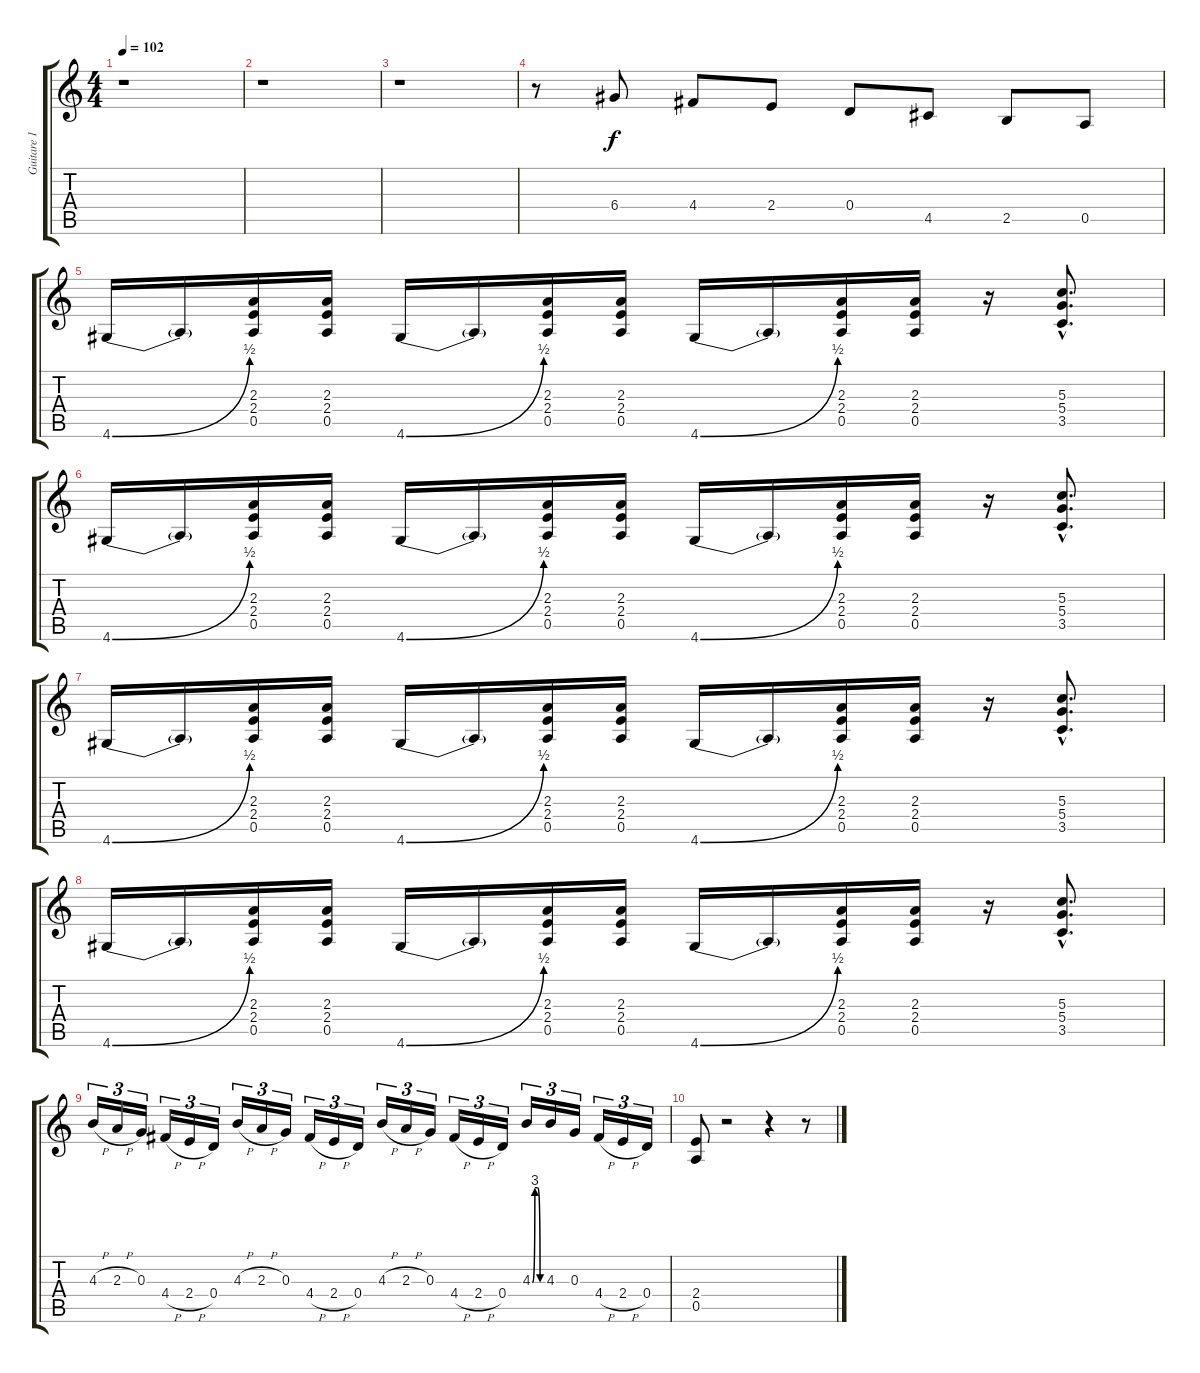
\track ("Guitare 1" "Guitare 1") {instrument distortionguitar}
\staff {score tabs}
\tuning (E4 B3 G3 D3 A2 E2) {hide}
\ts (4 4)
\tempo 102
\clef g2
\ks c
r.1{dy mp} |
r.1 |
r.1 |
r.8 6.4.8{dy f} 4.4.8 2.4.8 0.4.8 4.5.8 2.5.8 0.5.8 |
4.6{be (bend 0 0 60 2)}.16 4.6{t}.16 (2.3 2.4 0.5).16 (2.3 2.4 0.5).16 4.6{be (bend 0 0 60 2)}.16 4.6{t}.16 (2.3 2.4 0.5).16 (2.3 2.4 0.5).16 4.6{be (bend 0 0 60 2)}.16 4.6{t}.16 (2.3 2.4 0.5).16 (2.3 2.4 0.5).16 r.16 (5.3{hac} 5.4{hac} 3.5{hac}).8{d} |
4.6{be (bend 0 0 60 2)}.16 4.6{t}.16 (2.3 2.4 0.5).16 (2.3 2.4 0.5).16 4.6{be (bend 0 0 60 2)}.16 4.6{t}.16 (2.3 2.4 0.5).16 (2.3 2.4 0.5).16 4.6{be (bend 0 0 60 2)}.16 4.6{t}.16 (2.3 2.4 0.5).16 (2.3 2.4 0.5).16 r.16 (5.3{hac} 5.4{hac} 3.5{hac}).8{d} |
4.6{be (bend 0 0 60 2)}.16 4.6{t}.16 (2.3 2.4 0.5).16 (2.3 2.4 0.5).16 4.6{be (bend 0 0 60 2)}.16 4.6{t}.16 (2.3 2.4 0.5).16 (2.3 2.4 0.5).16 4.6{be (bend 0 0 60 2)}.16 4.6{t}.16 (2.3 2.4 0.5).16 (2.3 2.4 0.5).16 r.16 (5.3{hac} 5.4{hac} 3.5{hac}).8{d} |
4.6{be (bend 0 0 60 2)}.16 4.6{t}.16 (2.3 2.4 0.5).16 (2.3 2.4 0.5).16 4.6{be (bend 0 0 60 2)}.16 4.6{t}.16 (2.3 2.4 0.5).16 (2.3 2.4 0.5).16 4.6{be (bend 0 0 60 2)}.16 4.6{t}.16 (2.3 2.4 0.5).16 (2.3 2.4 0.5).16 r.16 (5.3{hac} 5.4{hac} 3.5{hac}).8{d} |
4.3{h}.16{tu (3 2) volume 16} 2.3{h}.16{tu (3 2)} 0.3.16{tu (3 2)} 4.4{h}.16{tu (3 2)} 2.4{h}.16{tu (3 2)} 0.4.16{tu (3 2)} 4.3{h}.16{tu (3 2)} 2.3{h}.16{tu (3 2)} 0.3.16{tu (3 2)} 4.4{h}.16{tu (3 2)} 2.4{h}.16{tu (3 2)} 0.4.16{tu (3 2)} 4.3{h}.16{tu (3 2)} 2.3{h}.16{tu (3 2)} 0.3.16{tu (3 2)} 4.4{h}.16{tu (3 2)} 2.4{h}.16{tu (3 2)} 0.4.16{tu (3 2)} 4.3{be (custom 0 0 15 12 30 12 45 0 60 0)}.16{tu (3 2)} 4.3.16{tu (3 2)} 0.3.16{tu (3 2)} 4.4{h}.16{tu (3 2)} 2.4{h}.16{tu (3 2)} 0.4.16{tu (3 2)} |
(2.4 0.5).8{volume 13} r.2 r.4 r.8
